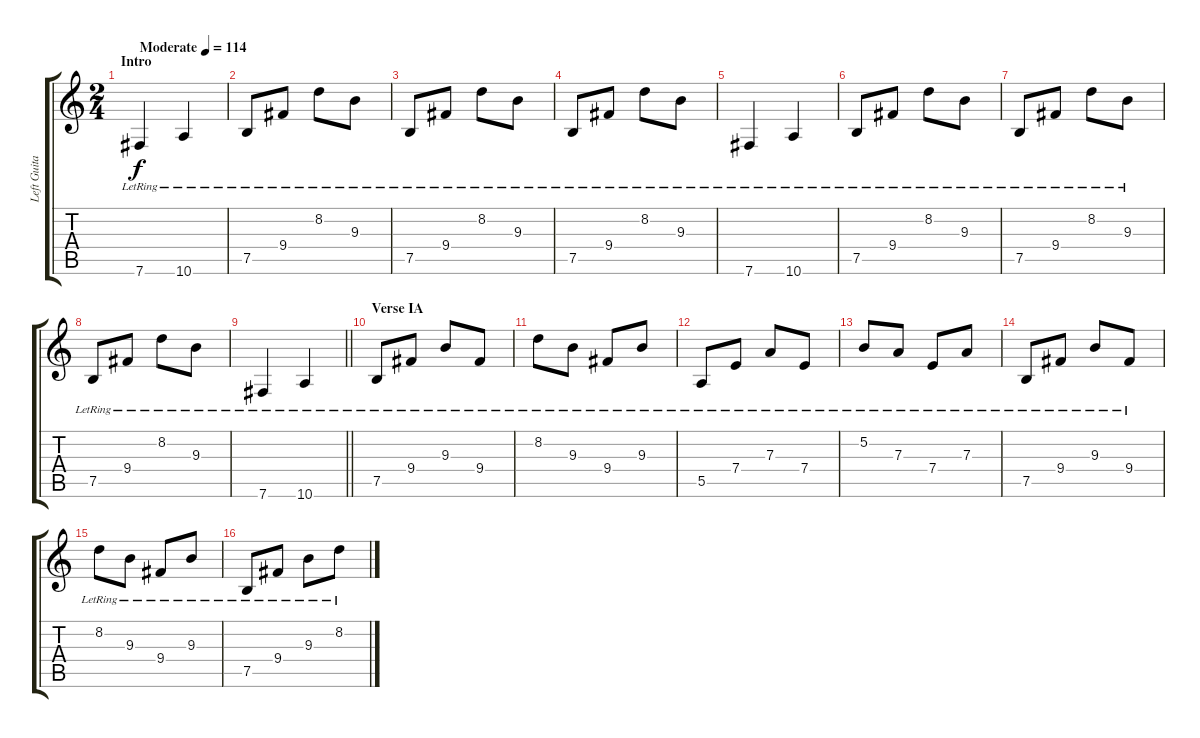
\track ("Left Guitar" "Left Guita") {instrument electricguitarclean}
\staff {score tabs}
\tuning (B3 Gb3 D3 A2 E2 B1) {hide}
\ts (2 4)
\section ("" "Intro")
\tempo (114 "Moderate")
\clef g2
\ks c
7.6{lr}.4{dy f instrument electricguitarclean} 10.6{lr}.4 |
7.5{lr}.8 9.4{lr}.8 8.2{lr}.8 9.3{lr}.8 |
7.5{lr}.8 9.4{lr}.8 8.2{lr}.8 9.3{lr}.8 |
7.5{lr}.8 9.4{lr}.8 8.2{lr}.8 9.3{lr}.8 |
7.6{lr}.4 10.6{lr}.4 |
7.5{lr}.8 9.4{lr}.8 8.2{lr}.8 9.3{lr}.8 |
7.5{lr}.8 9.4{lr}.8 8.2{lr}.8 9.3{lr}.8 |
7.5{lr}.8 9.4{lr}.8 8.2{lr}.8 9.3{lr}.8 |
\barLineRight lightlight
7.6{lr}.4 10.6{lr}.4 |
\section ("" "Verse IA")
7.5{lr}.8 9.4{lr}.8 9.3{lr}.8 9.4{lr}.8 |
8.2{lr}.8 9.3{lr}.8 9.4{lr}.8 9.3{lr}.8 |
5.5{lr}.8 7.4{lr}.8 7.3{lr}.8 7.4{lr}.8 |
5.2{lr}.8 7.3{lr}.8 7.4{lr}.8 7.3{lr}.8 |
7.5{lr}.8 9.4{lr}.8 9.3{lr}.8 9.4{lr}.8 |
8.2{lr}.8 9.3{lr}.8 9.4{lr}.8 9.3{lr}.8 |
7.5{lr}.8 9.4{lr}.8 9.3{lr}.8 8.2{lr}.8
